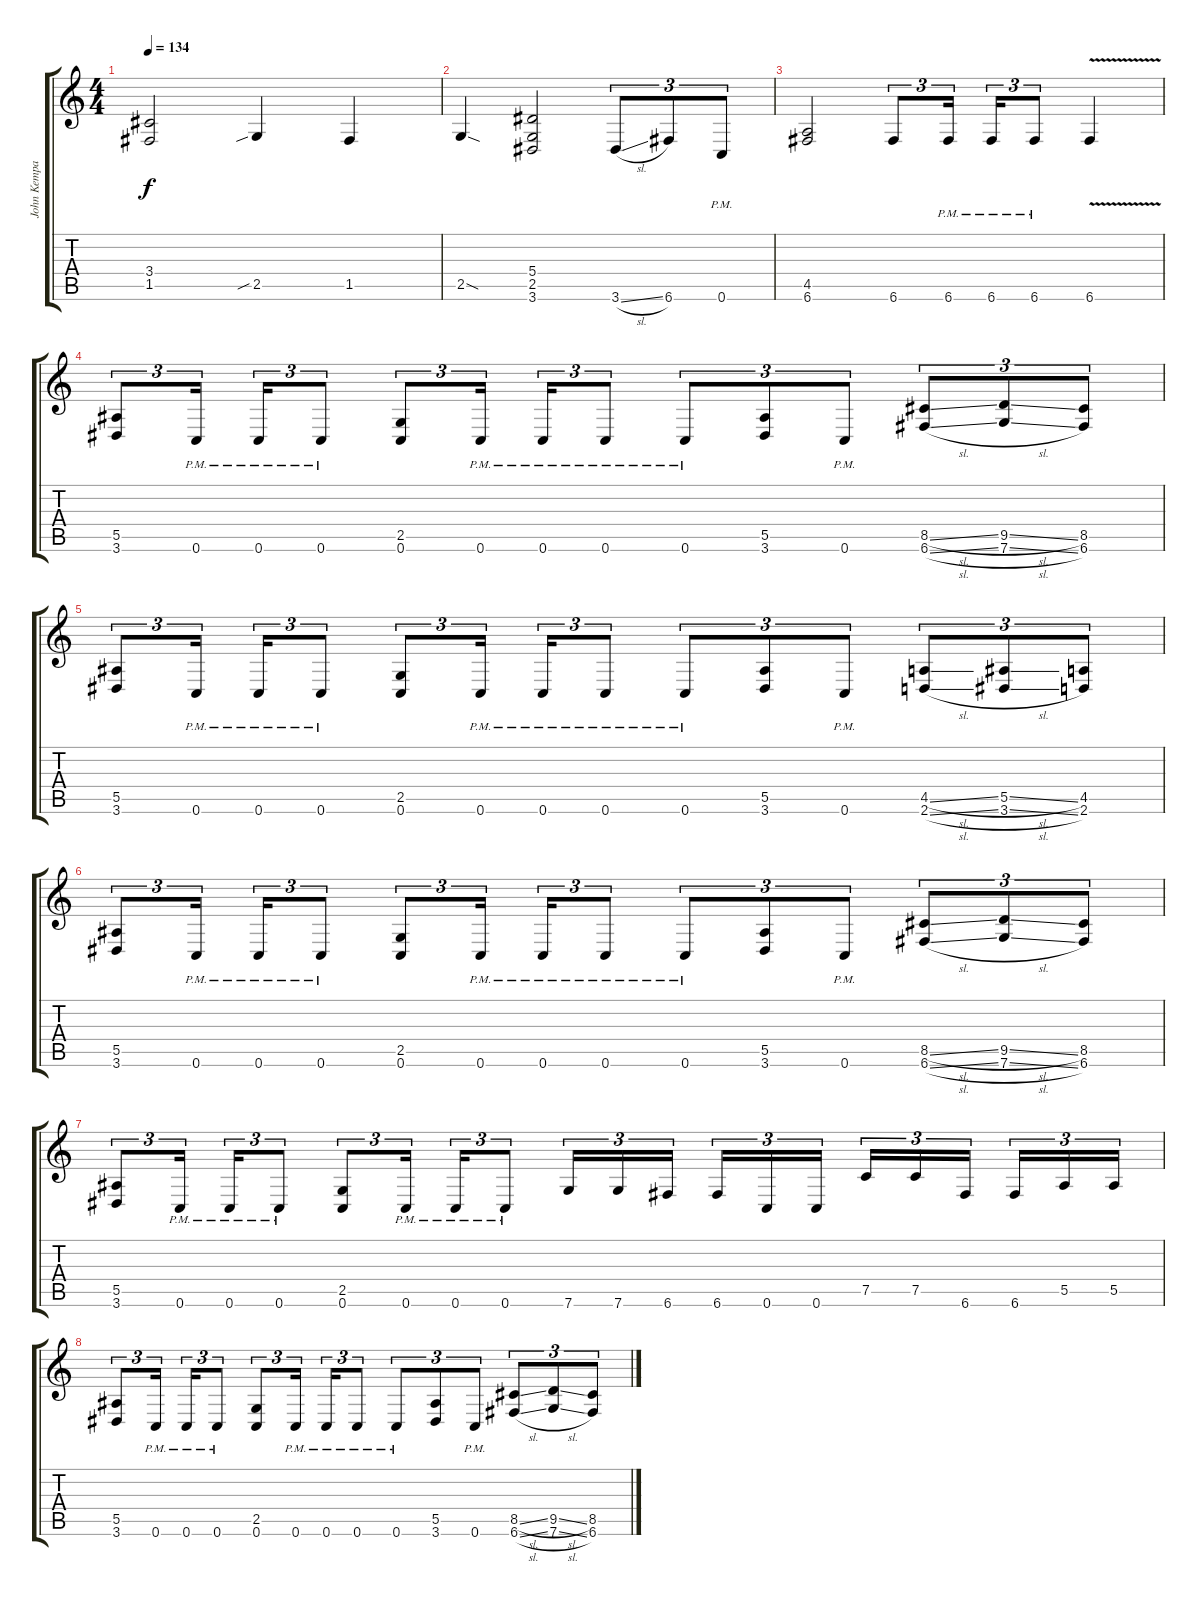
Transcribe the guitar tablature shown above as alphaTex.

\track ("John Kempainen (Rhythm Guitar)" "John Kempa") {instrument distortionguitar}
\staff {score tabs}
\tuning (C4 G3 Eb3 Bb2 F2 C2) {hide}
\ts (4 4)
\tempo 134
\clef g2
\ks c
(3.4 1.5).2{dy f} 2.5{sib}.4 1.5.4 |
2.5{sod}.4 (5.4 2.5 3.6).2 3.6{sl}.8{tu (3 2)} 6.6.8{tu (3 2)} 0.6{pm}.8{tu (3 2)} |
(4.5 6.6).2 6.6.8{tu (3 2)} 6.6{pm}.16{tu (3 2)} 6.6{pm}.16{tu (3 2)} 6.6{pm}.8{tu (3 2)} 6.6{v}.4 |
(5.5 3.6).8{tu (3 2)} 0.6{pm}.16{tu (3 2)} 0.6{pm}.16{tu (3 2)} 0.6{pm}.8{tu (3 2)} (2.5 0.6).8{tu (3 2)} 0.6{pm}.16{tu (3 2)} 0.6{pm}.16{tu (3 2)} 0.6{pm}.8{tu (3 2)} 0.6{pm}.8{tu (3 2)} (5.5 3.6).8{tu (3 2)} 0.6{pm}.8{tu (3 2)} (8.5{sl} 6.6{sl}).8{tu (3 2)} (9.5{sl} 7.6{sl}).8{tu (3 2)} (8.5 6.6).8{tu (3 2)} |
(5.5 3.6).8{tu (3 2)} 0.6{pm}.16{tu (3 2)} 0.6{pm}.16{tu (3 2)} 0.6{pm}.8{tu (3 2)} (2.5 0.6).8{tu (3 2)} 0.6{pm}.16{tu (3 2)} 0.6{pm}.16{tu (3 2)} 0.6{pm}.8{tu (3 2)} 0.6{pm}.8{tu (3 2)} (5.5 3.6).8{tu (3 2)} 0.6{pm}.8{tu (3 2)} (4.5{sl} 2.6{sl}).8{tu (3 2)} (5.5{sl} 3.6{sl}).8{tu (3 2)} (4.5 2.6).8{tu (3 2)} |
(5.5 3.6).8{tu (3 2)} 0.6{pm}.16{tu (3 2)} 0.6{pm}.16{tu (3 2)} 0.6{pm}.8{tu (3 2)} (2.5 0.6).8{tu (3 2)} 0.6{pm}.16{tu (3 2)} 0.6{pm}.16{tu (3 2)} 0.6{pm}.8{tu (3 2)} 0.6{pm}.8{tu (3 2)} (5.5 3.6).8{tu (3 2)} 0.6{pm}.8{tu (3 2)} (8.5{sl} 6.6{sl}).8{tu (3 2)} (9.5{sl} 7.6{sl}).8{tu (3 2)} (8.5 6.6).8{tu (3 2)} |
(5.5 3.6).8{tu (3 2)} 0.6{pm}.16{tu (3 2)} 0.6{pm}.16{tu (3 2)} 0.6{pm}.8{tu (3 2)} (2.5 0.6).8{tu (3 2)} 0.6{pm}.16{tu (3 2)} 0.6{pm}.16{tu (3 2)} 0.6{pm}.8{tu (3 2)} 7.6.16{tu (3 2)} 7.6.16{tu (3 2)} 6.6.16{tu (3 2)} 6.6.16{tu (3 2)} 0.6.16{tu (3 2)} 0.6.16{tu (3 2)} 7.5.16{tu (3 2)} 7.5.16{tu (3 2)} 6.6.16{tu (3 2)} 6.6.16{tu (3 2)} 5.5.16{tu (3 2)} 5.5.16{tu (3 2)} |
(5.5 3.6).8{tu (3 2)} 0.6{pm}.16{tu (3 2)} 0.6{pm}.16{tu (3 2)} 0.6{pm}.8{tu (3 2)} (2.5 0.6).8{tu (3 2)} 0.6{pm}.16{tu (3 2)} 0.6{pm}.16{tu (3 2)} 0.6{pm}.8{tu (3 2)} 0.6{pm}.8{tu (3 2)} (5.5 3.6).8{tu (3 2)} 0.6{pm}.8{tu (3 2)} (8.5{sl} 6.6{sl}).8{tu (3 2)} (9.5{sl} 7.6{sl}).8{tu (3 2)} (8.5 6.6).8{tu (3 2)}
